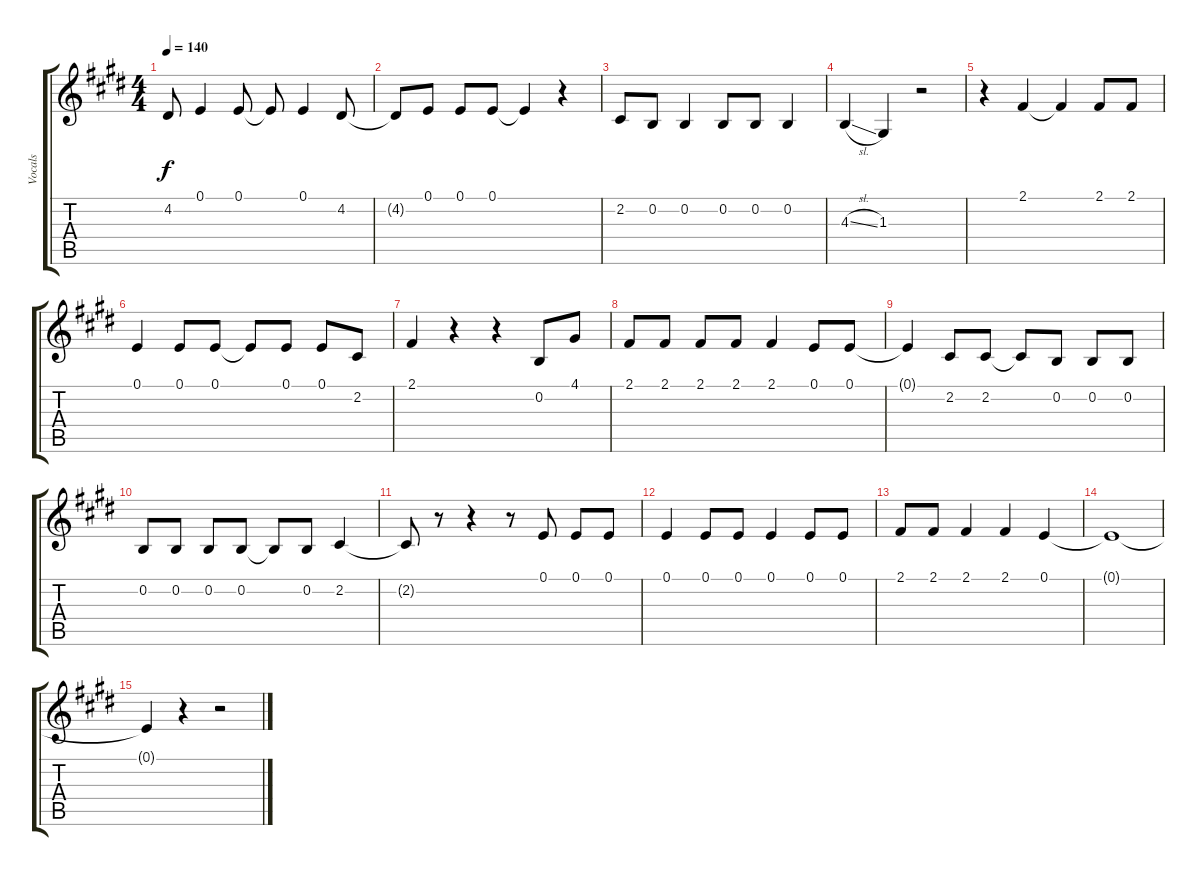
\track ("Vocals" "Vocals") {instrument lead2sawtooth}
\staff {score tabs}
\tuning (E4 B3 G3 D3 A2 E2) {hide}
\ts (4 4)
\tempo 140
\clef g2
\ks e
4.2{t}.8{dy f} 0.1.4 0.1.8 0.1{t}.8 0.1.4 4.2.8 |
4.2{t}.8 0.1.8 0.1.8 0.1.8 0.1{t}.4 r.4 |
2.2.8 0.2.8 0.2.4 0.2.8 0.2.8 0.2.4 |
4.3{sl}.4 1.3.4 r.2 |
r.4 2.1.4 2.1{t}.4 2.1.8 2.1.8 |
0.1.4 0.1.8 0.1.8 0.1{t}.8 0.1.8 0.1.8 2.2.8 |
2.1.4 r.4 r.4 0.2.8 4.1.8 |
2.1.8 2.1.8 2.1.8 2.1.8 2.1.4 0.1.8 0.1.8 |
0.1{t}.4 2.2.8 2.2.8 2.2{t}.8 0.2.8 0.2.8 0.2.8 |
0.2.8 0.2.8 0.2.8 0.2.8 0.2{t}.8 0.2.8 2.2.4 |
2.2{t}.8 r.8 r.4 r.8 0.1.8 0.1.8 0.1.8 |
0.1.4 0.1.8 0.1.8 0.1.4 0.1.8 0.1.8 |
2.1.8 2.1.8 2.1.4 2.1.4 0.1.4 |
0.1{t}.1 |
0.1{t}.4 r.4 r.2
